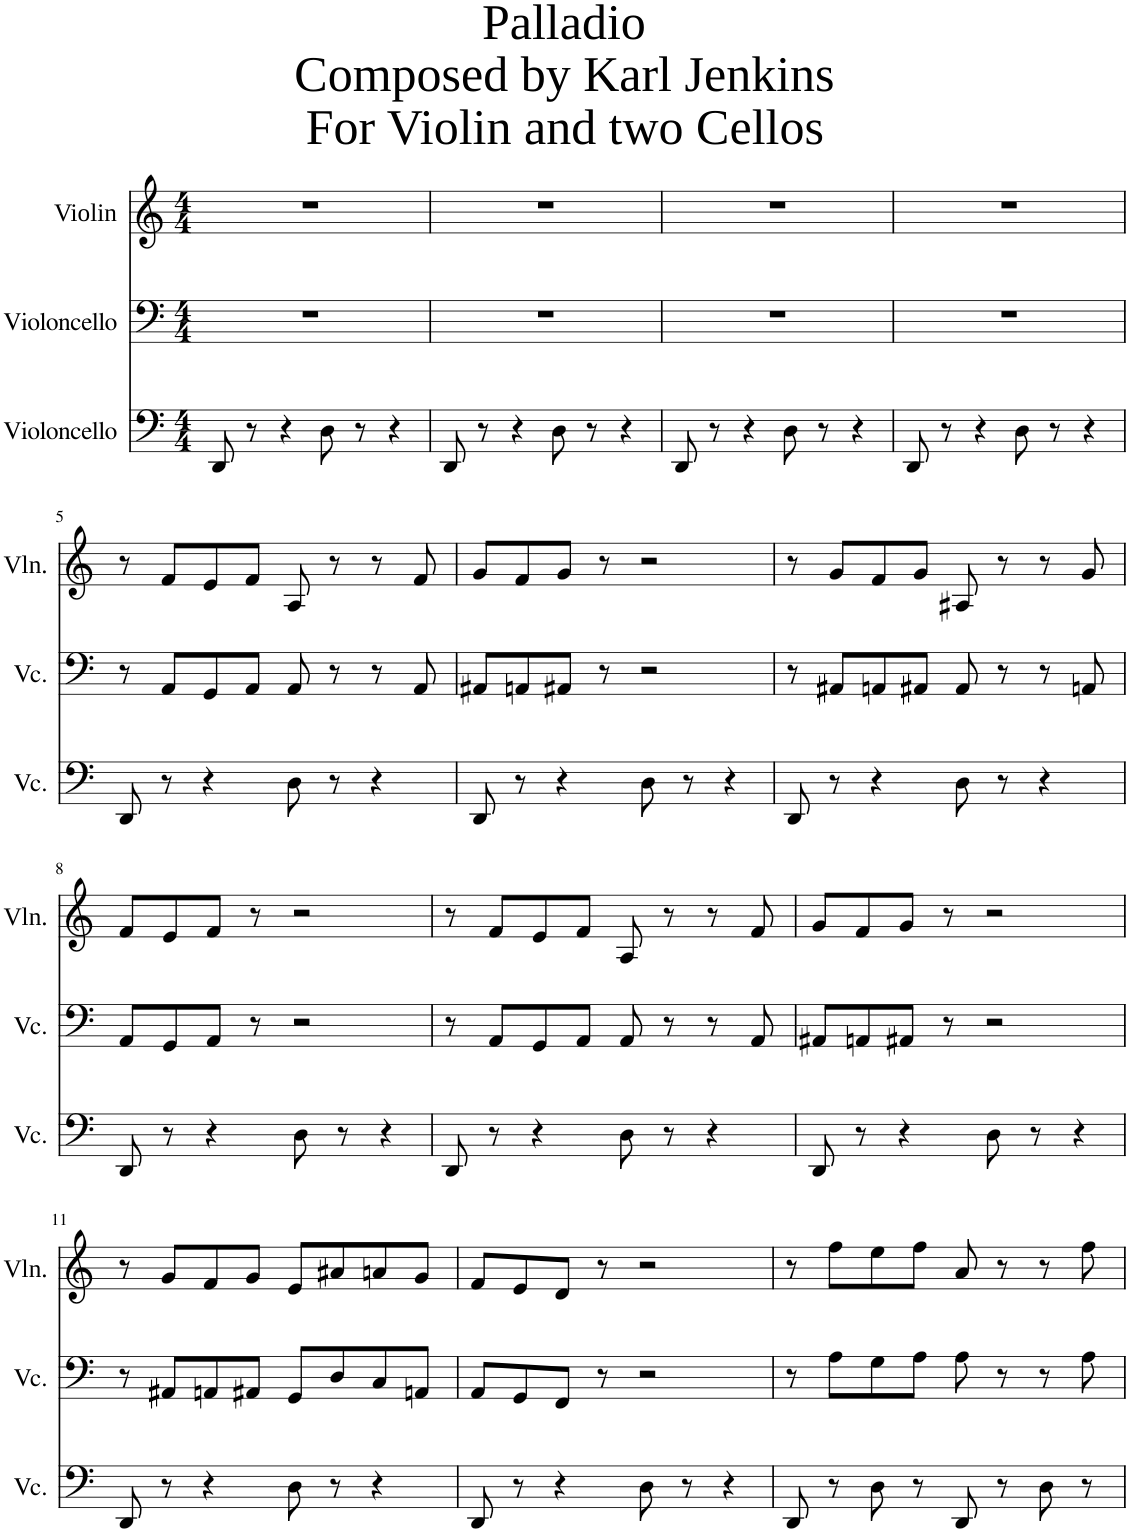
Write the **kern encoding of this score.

**kern	**kern	**kern
*part3	*part2	*part1
*staff3	*staff2	*staff1
*I"Violoncello	*I"Violoncello	*I"Violin
*I'Vc.	*I'Vc.	*I'Vln.
*clefF4	*clefF4	*clefG2
*k[]	*k[]	*k[]
*M4/4	*M4/4	*M4/4
=1	=1	=1
8DD/	1r	1r
8r	.	.
4r	.	.
8D\	.	.
8r	.	.
4r	.	.
=2	=2	=2
8DD/	1r	1r
8r	.	.
4r	.	.
8D\	.	.
8r	.	.
4r	.	.
=3	=3	=3
8DD/	1r	1r
8r	.	.
4r	.	.
8D\	.	.
8r	.	.
4r	.	.
=4	=4	=4
8DD/	1r	1r
8r	.	.
4r	.	.
8D\	.	.
8r	.	.
4r	.	.
!!LO:LB:g=z
=5	=5	=5
8DD/	8r	8r
8r	8AA/L	8f/L
4r	8GG/	8e/
.	8AA/J	8f/J
8D\	8AA/	8A/
8r	8r	8r
4r	8r	8r
.	8AA/	8f/
=6	=6	=6
8DD/	8AA#X/L	8g/L
8r	8AAn/	8f/
4r	8AA#X/J	8g/J
.	8r	8r
8D\	2r	2r
8r	.	.
4r	.	.
=7	=7	=7
8DD/	8r	8r
8r	8AA#X/L	8g/L
4r	8AAn/	8f/
.	8AA#X/J	8g/J
8D\	8AA#/	8A#X/
8r	8r	8r
4r	8r	8r
.	8AAn/	8g/
!!LO:LB:g=z
=8	=8	=8
8DD/	8AA/L	8f/L
8r	8GG/	8e/
4r	8AA/J	8f/J
.	8r	8r
8D\	2r	2r
8r	.	.
4r	.	.
=9	=9	=9
8DD/	8r	8r
8r	8AA/L	8f/L
4r	8GG/	8e/
.	8AA/J	8f/J
8D\	8AA/	8A/
8r	8r	8r
4r	8r	8r
.	8AA/	8f/
=10	=10	=10
8DD/	8AA#X/L	8g/L
8r	8AAn/	8f/
4r	8AA#X/J	8g/J
.	8r	8r
8D\	2r	2r
8r	.	.
4r	.	.
!!LO:LB:g=z
=11	=11	=11
8DD/	8r	8r
8r	8AA#X/L	8g/L
4r	8AAn/	8f/
.	8AA#X/J	8g/J
8D\	8GG/L	8e/L
8r	8D/	8a#X/
4r	8C/	8an/
.	8AAn/J	8g/J
=12	=12	=12
8DD/	8AA/L	8f/L
8r	8GG/	8e/
4r	8FF/J	8d/J
.	8r	8r
8D\	2r	2r
8r	.	.
4r	.	.
=13	=13	=13
8DD/	8r	8r
8r	8A\L	8ff\L
8D\	8G\	8ee\
8r	8A\J	8ff\J
8DD/	8A\	8a/
8r	8r	8r
8D\	8r	8r
8r	8A\	8ff\
=	=	=
*-	*-	*-
